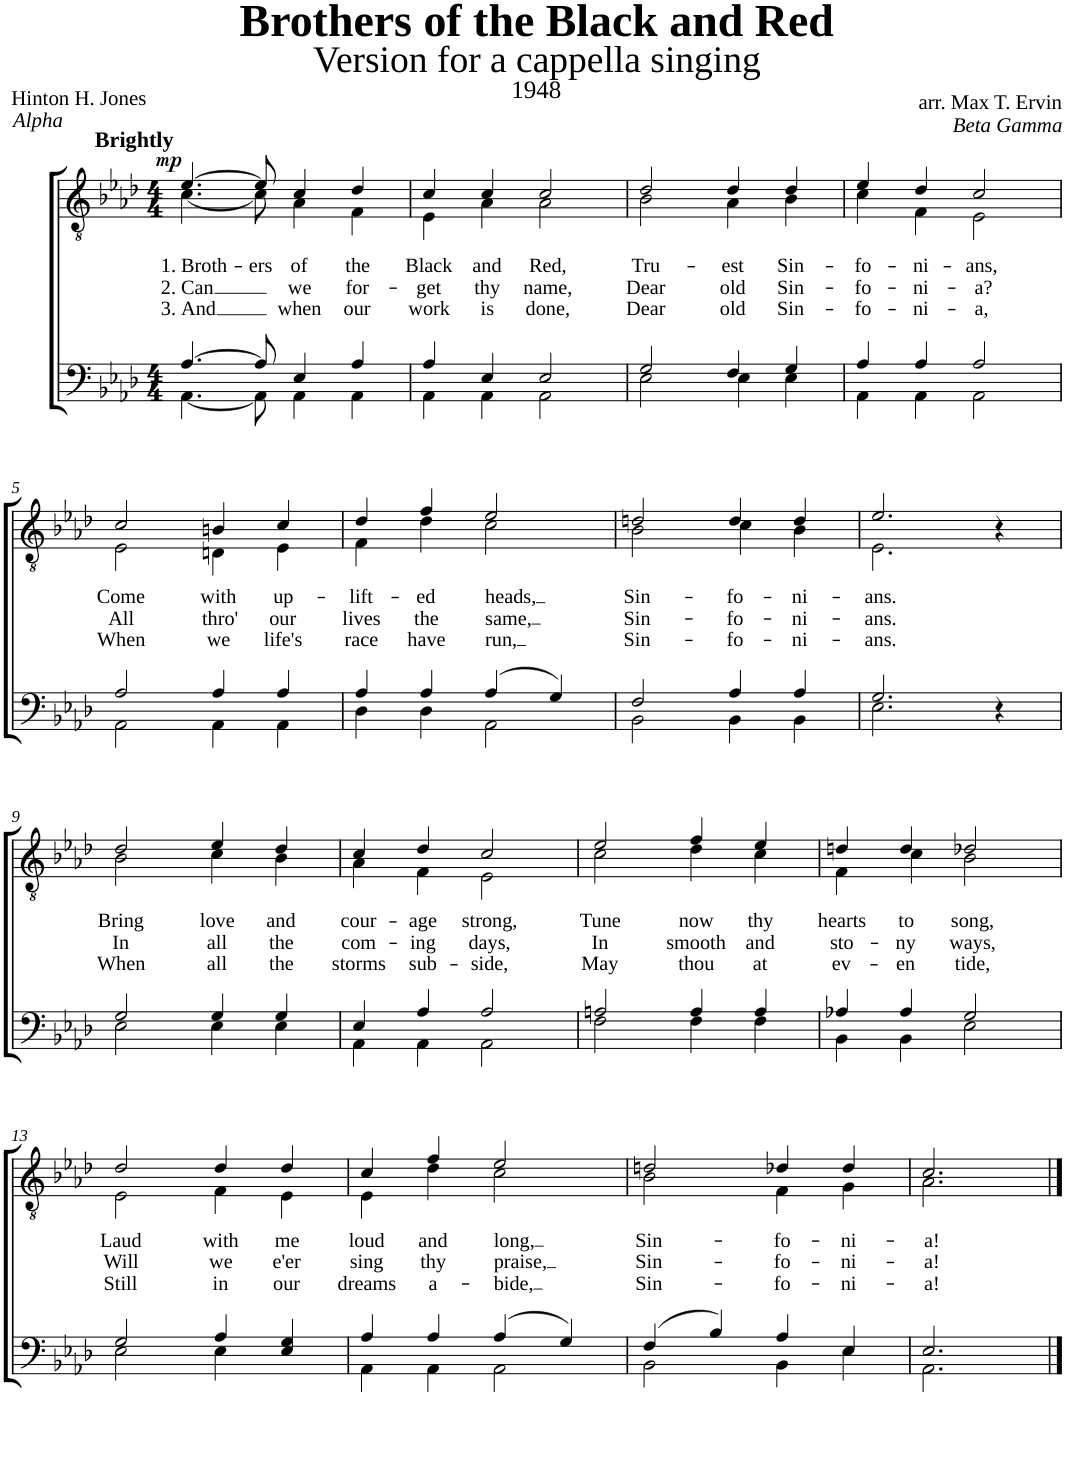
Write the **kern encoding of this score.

**kern	**kern	**text	**text	**text	**dynam
*part2	*part1	*part1	*part1	*part1	*part1
*staff2	*staff1	*staff1	*staff1	*staff1	*staff1
*I"Piano	*I"Piano	*	*	*	*
*I'Pno	*I'Pno	*	*	*	*
*clefF4	*clefGv2	*	*	*	*
*k[b-e-a-d-]	*k[b-e-a-d-]	*	*	*	*
*M4/4	*M4/4	*	*	*	*
=1	=1	=1	=1	=1	=1
*^	*	*	*	*	*
!	!	!LO:TX:a:B:t=Brightly	!	!	!	!
!	!	!	!LO:LY:b	!LO:LY:b	!LO:LY:b	!LO:DY:a
*	*	*^	*	*	*	*
[4.A-/	[4.AA-\	[4.e-/	[4.c\	1. Broth-	2. Can	3. And	mp
!	!	!	!	!LO:LY:b	!	!	!
8A-/]	8AA-\]	8e-/]	8c\]	-ers	.	.	.
!	!	!	!	!LO:LY:b	!LO:LY:b	!LO:LY:b	!
4E-/	4AA-\	4c/	4A-\	of	we	when	.
!	!	!	!	!LO:LY:b	!LO:LY:b	!LO:LY:b	!
4A-/	4AA-\	4d-/	4F\	the	for-	our	.
=2	=2	=2	=2	=2	=2	=2	=2
!	!	!	!	!LO:LY:b	!LO:LY:b	!LO:LY:b	!
4A-/	4AA-\	4c/	4E-\	Black	-get	work	.
!	!	!	!	!LO:LY:b	!LO:LY:b	!LO:LY:b	!
4E-/	4AA-\	4c/	4A-\	and	thy	is	.
!	!	!	!	!LO:LY:b	!LO:LY:b	!LO:LY:b	!
2E-/	2AA-\	2c/	2A-\	Red,	name,	done,	.
=3	=3	=3	=3	=3	=3	=3	=3
!	!	!	!	!LO:LY:b	!LO:LY:b	!LO:LY:b	!
2G/	2E-\	2d-/	2B-\	Tru-	Dear	Dear	.
!	!	!	!	!LO:LY:b	!LO:LY:b	!LO:LY:b	!
4F/	4E-\	4d-/	4A-\	-est	old	old	.
!	!	!	!	!LO:LY:b	!LO:LY:b	!LO:LY:b	!
4G/	4E-\	4d-/	4B-\	Sin-	Sin-	Sin-	.
=4	=4	=4	=4	=4	=4	=4	=4
!	!	!	!	!LO:LY:b	!LO:LY:b	!LO:LY:b	!
4A-/	4AA-\	4e-/	4c\	-fo-	-fo-	-fo-	.
!	!	!	!	!LO:LY:b	!LO:LY:b	!LO:LY:b	!
4A-/	4AA-\	4d-/	4F\	-ni-	-ni-	-ni-	.
!	!	!	!	!LO:LY:b	!LO:LY:b	!LO:LY:b	!
2A-/	2AA-\	2c/	2E-\	-ans,	-a?	-a,	.
!!LO:LB:g=z	!!
=5	=5	=5	=5	=5	=5	=5	=5
!	!	!	!	!LO:LY:b	!LO:LY:b	!LO:LY:b	!
2A-/	2AA-\	2c/	2E-\	Come	All	When	.
!	!	!	!	!LO:LY:b	!LO:LY:b	!LO:LY:b	!
4A-/	4AA-\	4Bn/	4Dn\	with	thro'	we	.
!	!	!	!	!LO:LY:b	!LO:LY:b	!LO:LY:b	!
4A-/	4AA-\	4c/	4E-\	up-	our	life's	.
=6	=6	=6	=6	=6	=6	=6	=6
!	!	!	!	!LO:LY:b	!LO:LY:b	!LO:LY:b	!
4A-/	4D-\	4d-/	4F\	-lift-	lives	race	.
!	!	!	!	!LO:LY:b	!LO:LY:b	!LO:LY:b	!
4A-/	4D-\	4f/	4d-\	-ed	the	have	.
!	!	!	!	!LO:LY:b	!LO:LY:b	!LO:LY:b	!
(4A-/	2AA-\	2e-/	2c\	heads,	same,	run,	.
4G/)	.	.	.	.	.	.	.
=7	=7	=7	=7	=7	=7	=7	=7
!	!	!	!	!LO:LY:b	!LO:LY:b	!LO:LY:b	!
2F/	2BB-\	2dn/	2B-\	Sin-	Sin-	Sin-	.
!	!	!	!	!LO:LY:b	!LO:LY:b	!LO:LY:b	!
4A-/	4BB-\	4d/	4c\	-fo-	-fo-	-fo-	.
!	!	!	!	!LO:LY:b	!LO:LY:b	!LO:LY:b	!
4A-/	4BB-\	4d/	4B-\	-ni-	-ni-	-ni-	.
=8	=8	=8	=8	=8	=8	=8	=8
!	!	!	!	!LO:LY:b	!LO:LY:b	!LO:LY:b	!
2.G/	2.E-\	2.e-/	2.E-\	-ans.	-ans.	-ans.	.
4r	4ryy	4r	4ryy	.	.	.	.
!!LO:LB:g=z	!!
=9	=9	=9	=9	=9	=9	=9	=9
!	!	!	!	!LO:LY:b	!LO:LY:b	!LO:LY:b	!
2G/	2E-\	2d-/	2B-\	Bring	In	When	.
!	!	!	!	!LO:LY:b	!LO:LY:b	!LO:LY:b	!
4G/	4E-\	4e-/	4c\	love	all	all	.
!	!	!	!	!LO:LY:b	!LO:LY:b	!LO:LY:b	!
4G/	4E-\	4d-/	4B-\	and	the	the	.
=10	=10	=10	=10	=10	=10	=10	=10
!	!	!	!	!LO:LY:b	!LO:LY:b	!LO:LY:b	!
4E-/	4AA-\	4c/	4A-\	cour-	com-	storms	.
!	!	!	!	!LO:LY:b	!LO:LY:b	!LO:LY:b	!
4A-/	4AA-\	4d-/	4F\	-age	-ing	sub-	.
!	!	!	!	!LO:LY:b	!LO:LY:b	!LO:LY:b	!
2A-/	2AA-\	2c/	2E-\	strong,	days,	-side,	.
=11	=11	=11	=11	=11	=11	=11	=11
!	!	!	!	!LO:LY:b	!LO:LY:b	!LO:LY:b	!
2An/	2F\	2e-/	2c\	Tune	In	May	.
!	!	!	!	!LO:LY:b	!LO:LY:b	!LO:LY:b	!
4A/	4F\	4f/	4d-\	now	smooth	thou	.
!	!	!	!	!LO:LY:b	!LO:LY:b	!LO:LY:b	!
4A/	4F\	4e-/	4c\	thy	and	at	.
=12	=12	=12	=12	=12	=12	=12	=12
!	!	!	!	!LO:LY:b	!LO:LY:b	!LO:LY:b	!
4A-X/	4BB-\	4dn/	4F\	hearts	sto-	ev-	.
!	!	!	!	!LO:LY:b	!LO:LY:b	!LO:LY:b	!
4A-/	4BB-\	4d/	4c\	to	-ny	-en	.
!	!	!	!	!LO:LY:b	!LO:LY:b	!LO:LY:b	!
2G/	2E-\	2d-X/	2B-\	song,	ways,	tide,	.
!!LO:LB:g=z	!!
=13	=13	=13	=13	=13	=13	=13	=13
!	!	!	!	!LO:LY:b	!LO:LY:b	!LO:LY:b	!
2G/	2E-\	2d-/	2E-\	Laud	Will	Still	.
!	!	!	!	!LO:LY:b	!LO:LY:b	!LO:LY:b	!
4A-/	4E-\	4d-/	4F\	with	we	in	.
!	!	!	!	!LO:LY:b	!LO:LY:b	!LO:LY:b	!
4E-/ 4G/	4ryy	4d-/	4E-\	me	e'er	our	.
=14	=14	=14	=14	=14	=14	=14	=14
!	!	!	!	!LO:LY:b	!LO:LY:b	!LO:LY:b	!
4A-/	4AA-\	4c/	4E-\	loud	sing	dreams	.
!	!	!	!	!LO:LY:b	!LO:LY:b	!LO:LY:b	!
4A-/	4AA-\	4f/	4d-\	and	thy	a-	.
!	!	!	!	!LO:LY:b	!LO:LY:b	!LO:LY:b	!
(4A-/	2AA-\	2e-/	2c\	long,	praise,	-bide,	.
4G/)	.	.	.	.	.	.	.
=15	=15	=15	=15	=15	=15	=15	=15
!	!	!	!	!LO:LY:b	!LO:LY:b	!LO:LY:b	!
(4F/	2BB-\	2dn/	2B-\	Sin-	Sin-	Sin-	.
4B-/)	.	.	.	.	.	.	.
!	!	!	!	!LO:LY:b	!LO:LY:b	!LO:LY:b	!
4A-/	4BB-\	4d-X/	4F\	-fo-	-fo-	-fo-	.
!	!	!	!	!LO:LY:b	!LO:LY:b	!LO:LY:b	!
4E-/	4E-\	4d-/	4G\	-ni-	-ni-	-ni-	.
=16	=16	=16	=16	=16	=16	=16	=16
!	!	!	!	!LO:LY:b	!LO:LY:b	!LO:LY:b	!
2.E-/	2.AA-\	2.c/	2.A-\	-a!	-a!	-a!	.
*v	*v	*	*	*	*	*	*
*	*v	*v	*	*	*	*
==	==	==	==	==	==
*-	*-	*-	*-	*-	*-
